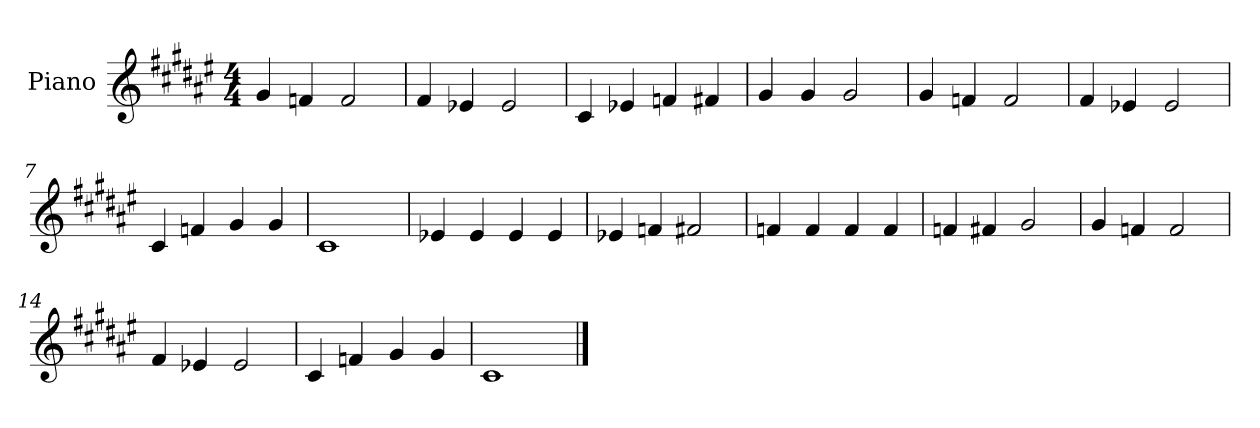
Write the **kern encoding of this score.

**kern
*part1
*staff1
*I"Piano
*I'Pno.
*clefG2
*k[f#c#g#d#a#e#]
*M4/4
*MM183
=1
4g#/
4fn/
2f/
=2
*MM185
4f#/
4e-X/
2e-/
=3
*MM197
4c#/
4e-X/
4fn/
4f#X/
=4
*MM207
4g#/
4g#/
2g#/
!!LO:LB:g=z
=5
*MM172
4g#/
4fn/
2f/
=6
*MM188
4f#/
4e-X/
2e-/
=7
*MM198
4c#/
4fn/
4g#/
4g#/
=8
*MM221
1c#
!!LO:LB:g=z
=9
*MM181
4e-X/
4e-/
4e-/
4e-/
=10
*MM188
4e-X/
4fn/
2f#X/
=11
*MM198
4fn/
4f/
4f/
4f/
=12
*MM195
4fn/
4f#X/
2g#/
!!LO:LB:g=z
=13
*MM186
4g#/
4fn/
2f/
=14
*MM191
4f#/
4e-X/
2e-/
=15
*MM181
4c#/
4fn/
4g#/
4g#/
=16
*MM200
1c#
==
*-
